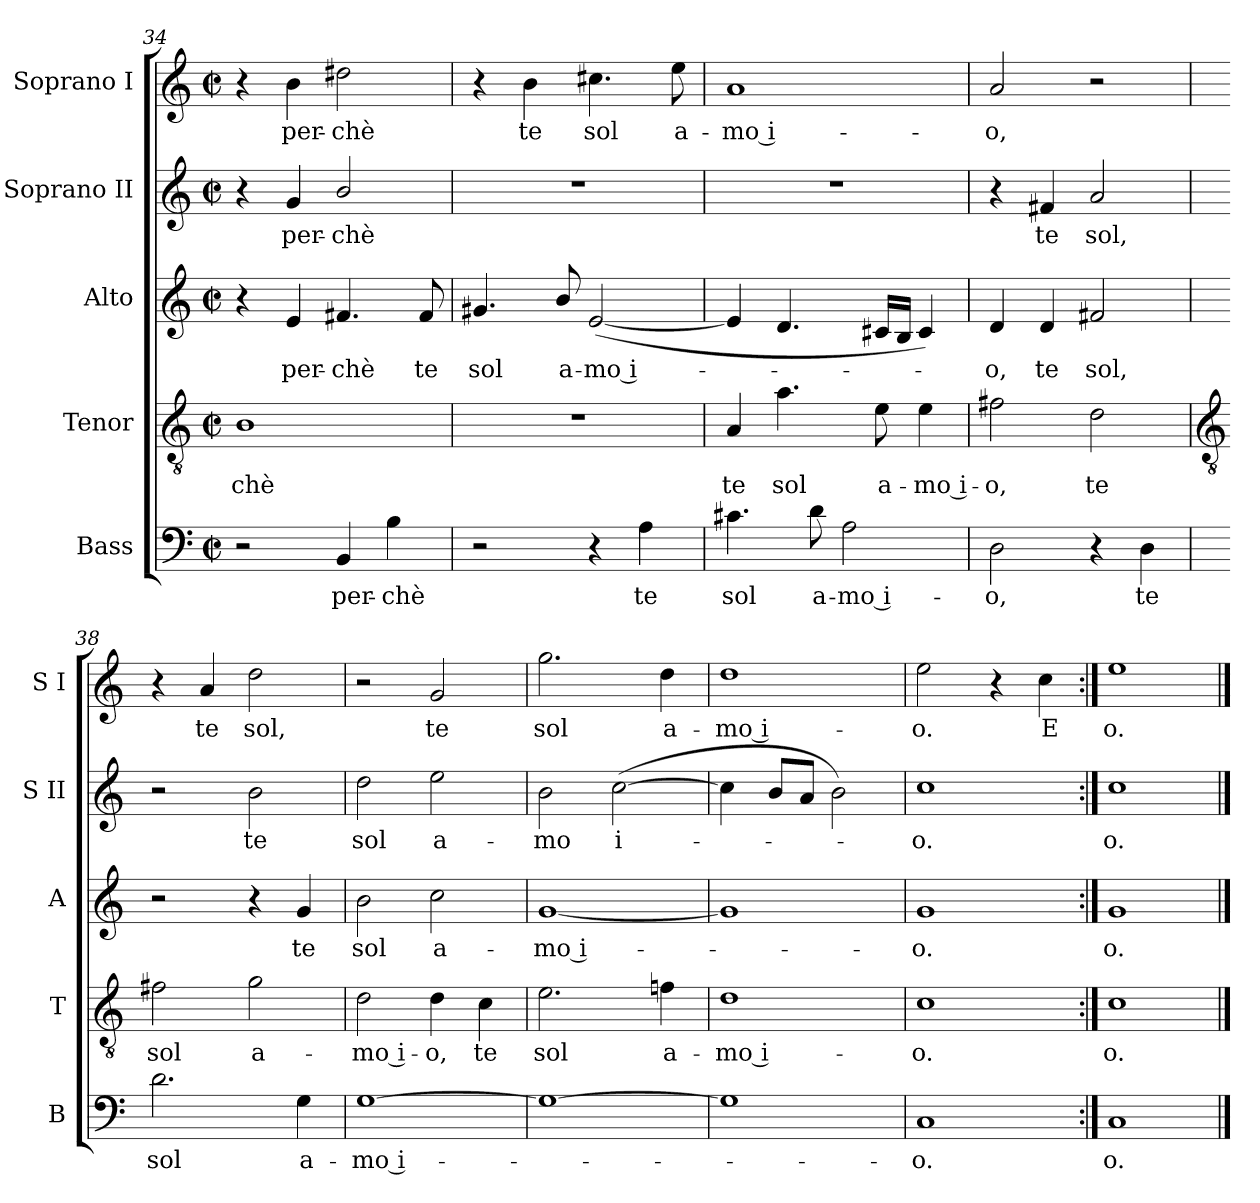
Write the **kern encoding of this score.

**kern	**text	**kern	**text	**kern	**text	**kern	**text	**kern	**text
*part5	*part5	*part4	*part4	*part3	*part3	*part2	*part2	*part1	*part1
*staff5	*staff5	*staff4	*staff4	*staff3	*staff3	*staff2	*staff2	*staff1	*staff1
*I"Bass	*	*I"Tenor	*	*I"Alto	*	*I"Soprano II	*	*I"Soprano I	*
*I'B	*	*I'T	*	*I'A	*	*I'S II	*	*I'S I	*
*clefF4	*	*clefGv2	*	*clefG2	*	*clefG2	*	*clefG2	*
*k[]	*	*k[]	*	*k[]	*	*k[]	*	*k[]	*
*C:	*	*C:	*	*C:	*	*C:	*	*C:	*
*M2/2	*	*M2/2	*	*M2/2	*	*M2/2	*	*M2/2	*
*met(c|)	*	*met(c|)	*	*met(c|)	*	*met(c|)	*	*met(c|)	*
=34	=34	=34	=34	=34	=34	=34	=34	=34	=34
!	!	!	!LO:LY:b	!	!	!	!	!	!
2r	.	1B	-chè	4r	.	4r	.	4r	.
!	!	!	!	!	!LO:LY:b	!	!LO:LY:b	!	!LO:LY:b
.	.	.	.	4e	per-	4g	per-	4b	per-
!	!LO:LY:b	!	!	!	!LO:LY:b	!	!LO:LY:b	!	!LO:LY:b
4BB	per-	.	.	4.f#X	-chè	2b/	-chè	2dd#X	-chè
!	!LO:LY:b	!	!	!	!	!	!	!	!
4B	-chè	.	.	.	.	.	.	.	.
!	!	!	!	!	!LO:LY:b	!	!	!	!
.	.	.	.	8f#	te	.	.	.	.
=35	=35	=35	=35	=35	=35	=35	=35	=35	=35
!	!	!	!	!	!LO:LY:b	!	!	!	!
2r	.	1r	.	4.g#X	sol	1r	.	4r	.
!	!	!	!	!	!	!	!	!	!LO:LY:b
.	.	.	.	.	.	.	.	4b	te
!	!	!	!	!	!LO:LY:b	!	!	!	!
.	.	.	.	8b/	a-	.	.	.	.
!	!	!	!	!	!LO:LY:b	!	!	!	!LO:LY:b
4r	.	.	.	(<[2e	-mo i-	.	.	4.cc#X	sol
!	!LO:LY:b	!	!	!	!	!	!	!	!
4A	te	.	.	.	.	.	.	.	.
!	!	!	!	!	!	!	!	!	!LO:LY:b
.	.	.	.	.	.	.	.	8ee	a-
=36	=36	=36	=36	=36	=36	=36	=36	=36	=36
!	!LO:LY:b	!	!LO:LY:b	!	!	!	!	!	!LO:LY:b
4.c#X	sol	4A	te	4e]	.	1r	.	1a	-mo i-
!	!	!	!LO:LY:b	!	!	!	!	!	!
.	.	4.a	sol	4.d	.	.	.	.	.
!	!LO:LY:b	!	!	!	!	!	!	!	!
8d	a-	.	.	.	.	.	.	.	.
!	!LO:LY:b	!	!	!	!	!	!	!	!
2A	-mo i-	.	.	.	.	.	.	.	.
!	!	!	!LO:LY:b	!	!	!	!	!	!
.	.	8e	a-	16c#XLL	.	.	.	.	.
.	.	.	.	16BJJ	.	.	.	.	.
!	!	!	!LO:LY:b	!	!	!	!	!	!
.	.	4e	-mo i-	4c#)	.	.	.	.	.
=37	=37	=37	=37	=37	=37	=37	=37	=37	=37
!	!LO:LY:b	!	!LO:LY:b	!	!LO:LY:b	!	!	!	!LO:LY:b
2D	-o,	2f#X	-o,	4d	o,	4r	.	2a	-o,
!	!	!	!	!	!LO:LY:b	!	!LO:LY:b	!	!
.	.	.	.	4d	te	4f#X	te	.	.
!	!	!	!LO:LY:b	!	!LO:LY:b	!	!LO:LY:b	!	!
4r	.	2d	te	2f#X	sol,	2a	sol,	2r	.
!	!LO:LY:b	!	!	!	!	!	!	!	!
4D	te	.	.	.	.	.	.	.	.
!!LO:LB:g=z
=38	=38	=38	=38	=38	=38	=38	=38	=38	=38
*	*	*clefGv2	*	*	*	*	*	*	*
!	!LO:LY:b	!	!LO:LY:b	!	!	!	!	!	!
2.d	sol	2f#X	sol	2r	.	2r	.	4r	.
!	!	!	!	!	!	!	!	!	!LO:LY:b
.	.	.	.	.	.	.	.	4a	te
!	!	!	!LO:LY:b	!	!	!	!LO:LY:b	!	!LO:LY:b
.	.	2g	a-	4r	.	2b	te	2dd	sol,
!	!LO:LY:b	!	!	!	!LO:LY:b	!	!	!	!
4G	a-	.	.	4g	te	.	.	.	.
=39	=39	=39	=39	=39	=39	=39	=39	=39	=39
!	!LO:LY:b	!	!LO:LY:b	!	!LO:LY:b	!	!LO:LY:b	!	!
[1G	-mo i-	2d	-mo i-	2b	sol	2dd	sol	2r	.
!	!	!	!LO:LY:b	!	!LO:LY:b	!	!LO:LY:b	!	!LO:LY:b
.	.	4d	-o,	2cc	a-	2ee	a-	2g	te
!	!	!	!LO:LY:b	!	!	!	!	!	!
.	.	4c	te	.	.	.	.	.	.
=40	=40	=40	=40	=40	=40	=40	=40	=40	=40
!	!	!	!LO:LY:b	!	!LO:LY:b	!	!LO:LY:b	!	!LO:LY:b
1G_	.	2.e	sol	[1g	-mo i-	2b	-mo	2.gg	sol
!	!	!	!	!	!	!	!LO:LY:b	!	!
.	.	.	.	.	.	(>[2cc	i-	.	.
!	!	!	!LO:LY:b	!	!	!	!	!	!LO:LY:b
.	.	4fn	a-	.	.	.	.	4dd	a-
=41	=41	=41	=41	=41	=41	=41	=41	=41	=41
!	!	!	!LO:LY:b	!	!	!	!	!	!LO:LY:b
1G]	.	1d	-mo i-	1g]	.	4cc]	.	1dd	-mo i-
.	.	.	.	.	.	8b/L	.	.	.
.	.	.	.	.	.	8aJ	.	.	.
.	.	.	.	.	.	2b)	.	.	.
=42	=42	=42	=42	=42	=42	=42	=42	=42	=42
!	!LO:LY:b	!	!LO:LY:b	!	!LO:LY:b	!	!LO:LY:b	!	!LO:LY:b
1C	o.	1c	-o.	1g	o.	1cc	o.	2ee	-o.
.	.	.	.	.	.	.	.	4r	.
!	!	!	!	!	!	!	!	!	!LO:LY:b
.	.	.	.	.	.	.	.	4cc	E
=43:|!	=43:|!	=43:|!	=43:|!	=43:|!	=43:|!	=43:|!	=43:|!	=43:|!	=43:|!
!	!LO:LY:b	!	!LO:LY:b	!	!LO:LY:b	!	!LO:LY:b	!	!LO:LY:b
1C	o.	1c	o.	1g	o.	1cc	o.	1ee	o.
==	==	==	==	==	==	==	==	==	==
*-	*-	*-	*-	*-	*-	*-	*-	*-	*-
